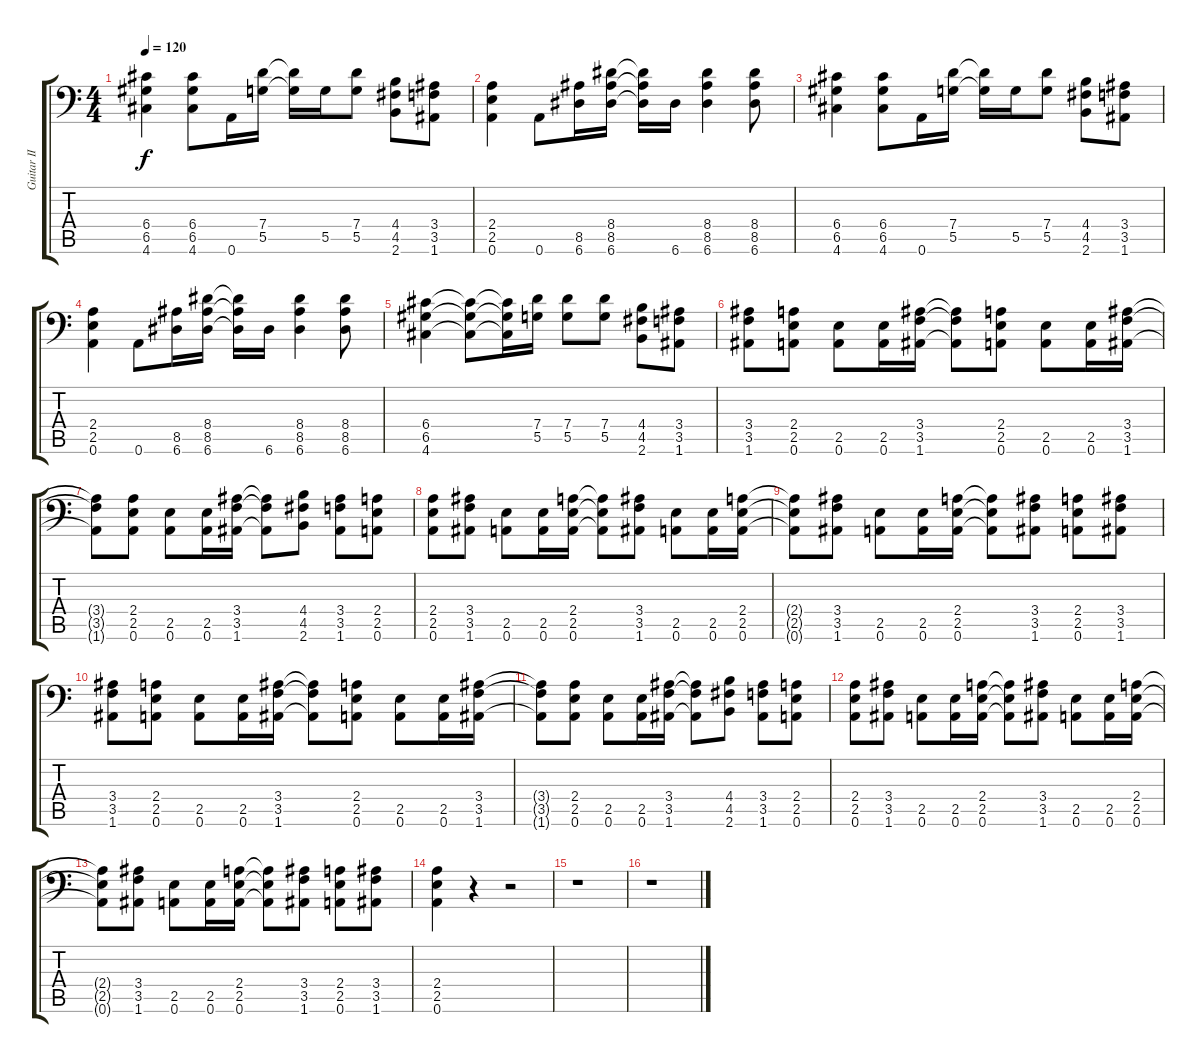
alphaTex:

\track ("Guitar II" "Guitar II") {instrument distortionguitar}
\staff {score tabs}
\tuning (D4 A3 F3 G2 D2 A1) {hide}
\ts (4 4)
\tempo 120
\clef f4
\ks c
(6.4 6.5 4.6).4{dy f} (6.4 6.5 4.6).8 0.6.16 (7.4 5.5).16 (7.4{t} 5.5{t}).16 5.5.16 (7.4 5.5).8 (4.4 4.5 2.6).8 (3.4 3.5 1.6).8 |
(2.4 2.5 0.6).4 0.6.8 (8.5 6.6).16 (8.4 8.5 6.6).16 (8.4{t} 8.5{t} 6.6{t}).16 6.6.16 (8.4 8.5 6.6).4 (8.4 8.5 6.6).8 |
(6.4 6.5 4.6).4 (6.4 6.5 4.6).8 0.6.16 (7.4 5.5).16 (7.4{t} 5.5{t}).16 5.5.16 (7.4 5.5).8 (4.4 4.5 2.6).8 (3.4 3.5 1.6).8 |
(2.4 2.5 0.6).4 0.6.8 (8.5 6.6).16 (8.4 8.5 6.6).16 (8.4{t} 8.5{t} 6.6{t}).16 6.6.16 (8.4 8.5 6.6).4 (8.4 8.5 6.6).8 |
(6.4 6.5 4.6).4 (6.4{t} 6.5{t} 4.6{t}).8 (6.4{t} 6.5{t} 4.6{t}).16 (7.4 5.5).16 (7.4 5.5).8 (7.4 5.5).8 (4.4 4.5 2.6).8 (3.4 3.5 1.6).8 |
(3.4 3.5 1.6).8 (2.4 2.5 0.6).8 (2.5 0.6).8 (2.5 0.6).16 (3.4 3.5 1.6).16 (3.4{t} 3.5{t} 1.6{t}).8 (2.4 2.5 0.6).8 (2.5 0.6).8 (2.5 0.6).16 (3.4 3.5 1.6).16 |
(3.4{t} 3.5{t} 1.6{t}).8 (2.4 2.5 0.6).8 (2.5 0.6).8 (2.5 0.6).16 (3.4 3.5 1.6).16 (3.4{t} 3.5{t} 1.6{t}).8 (4.4 4.5 2.6).8 (3.4 3.5 1.6).8 (2.4 2.5 0.6).8 |
(2.4 2.5 0.6).8 (3.4 3.5 1.6).8 (2.5 0.6).8 (2.5 0.6).16 (2.4 2.5 0.6).16 (2.4{t} 2.5{t} 0.6{t}).8 (3.4 3.5 1.6).8 (2.5 0.6).8 (2.5 0.6).16 (2.4 2.5 0.6).16 |
(2.4{t} 2.5{t} 0.6{t}).8 (3.4 3.5 1.6).8 (2.5 0.6).8 (2.5 0.6).16 (2.4 2.5 0.6).16 (2.4{t} 2.5{t} 0.6{t}).8 (3.4 3.5 1.6).8 (2.4 2.5 0.6).8 (3.4 3.5 1.6).8 |
(3.4 3.5 1.6).8 (2.4 2.5 0.6).8 (2.5 0.6).8 (2.5 0.6).16 (3.4 3.5 1.6).16 (3.4{t} 3.5{t} 1.6{t}).8 (2.4 2.5 0.6).8 (2.5 0.6).8 (2.5 0.6).16 (3.4 3.5 1.6).16 |
(3.4{t} 3.5{t} 1.6{t}).8 (2.4 2.5 0.6).8 (2.5 0.6).8 (2.5 0.6).16 (3.4 3.5 1.6).16 (3.4{t} 3.5{t} 1.6{t}).8 (4.4 4.5 2.6).8 (3.4 3.5 1.6).8 (2.4 2.5 0.6).8 |
(2.4 2.5 0.6).8 (3.4 3.5 1.6).8 (2.5 0.6).8 (2.5 0.6).16 (2.4 2.5 0.6).16 (2.4{t} 2.5{t} 0.6{t}).8 (3.4 3.5 1.6).8 (2.5 0.6).8 (2.5 0.6).16 (2.4 2.5 0.6).16 |
(2.4{t} 2.5{t} 0.6{t}).8 (3.4 3.5 1.6).8 (2.5 0.6).8 (2.5 0.6).16 (2.4 2.5 0.6).16 (2.4{t} 2.5{t} 0.6{t}).8 (3.4 3.5 1.6).8 (2.4 2.5 0.6).8 (3.4 3.5 1.6).8 |
(2.4 2.5 0.6).4 r.4 r.2 |
r.1 |
r.1
